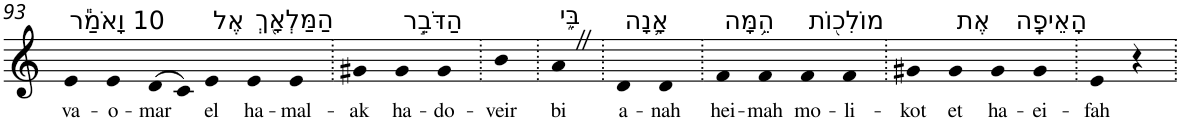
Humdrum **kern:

**kern	**text
*part1	*part1
*staff1	*staff1
*I"Piano	*
*I'Pno	*
!!LO:PB:g=z
*clefG2	*
*k[]	*
=93	=93
!LO:TX:a:t=10 וָאֹמַ֕ר	!
!	!LO:LY:b
4e	va-
!	!LO:LY:b
4e	-o-
!	!LO:LY:b
(>8d	-mar
8c)	.
!LO:TX:a:t=אֶל	!
!	!LO:LY:b
4e	el
!LO:TX:a:t=הַמַּלְאָ֖ךְ	!
!	!LO:LY:b
4e	ha-
!	!LO:LY:b
4e	-mal-
=94.	=94.
!	!LO:LY:b
4g#X	-ak
!LO:TX:a:t=הַדֹּבֵ֣ר	!
!	!LO:LY:b
4g#	ha-
!	!LO:LY:b
4g#	-do-
=95.	=95.
!	!LO:LY:b
4b	-veir
=96.	=96.
!LO:TX:a:t=בִּ֑י	!
!	!LO:LY:b
4aZ	bi
=97.	=97.
!LO:TX:a:t=אָ֛נָה	!
!	!LO:LY:b
4d	a-
!	!LO:LY:b
4d	-nah
=98.	=98.
!LO:TX:a:t=הֵ֥מָּה	!
!	!LO:LY:b
4f	hei-
!	!LO:LY:b
4f	-mah
!LO:TX:a:t=מוֹלִכ֖וֹת	!
!	!LO:LY:b
4f	mo-
!	!LO:LY:b
4f	-li-
=99.	=99.
!	!LO:LY:b
4g#X	-kot
!LO:TX:a:t=אֶת	!
!	!LO:LY:b
4g#	et
!LO:TX:a:t=הָאֵיפָֽה	!
!	!LO:LY:b
4g#	ha-
!	!LO:LY:b
4g#	-ei-
=100.	=100.
!	!LO:LY:b
4e	-fah
4r	.
=.	=.
*-	*-
